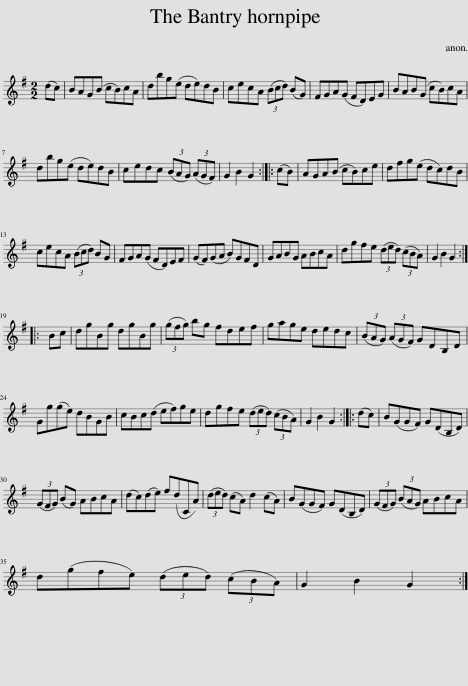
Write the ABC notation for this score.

X:1
L:1/8
M:2/2
I:linebreak $
K:G
V:1 treble
V:1
 (dc) | BAG(B cB)cA | dbg(e de)dB | cecA (3(Bcd) (BG) | FGA(G FD)EG | %5
 BAB(G cB)cA |$ dbg(e de)dB | cedc (3(BAG) (3(AGF) | G2 B2 G2 :: (cB) | %10
 AGA(B cB)ce | dfg(e dc)dB |$ cecA (3(Bcd) BG | FGA(G FD)EF | (GF)(GA B)GFD | %15
 GABG ABcA | dgfe (3(ded) (3(cBA) | G2 B2 G2 ::$ Bc | dgBg dgBg | %20
 (3(gfg) bg fdef | gage dedc | (3(BAG) (3(AGF) GDB,D |$ Gg(ge) dBGB | cBc(d ef)ge | %25
 dgfe (3(ded) (3(cBA) | G2 B2 G2 :: (dc) | B(GGF) G(DB,D) |$ (3(GFG) (BG) ABcA | %30
 (dc)(de) f(dCA) | (3(ded) (cA) d2 (cA) | B(GGF) G(DB,D) | (3(GFG) (3(BAG) ABcA |$ d(gfe) (3(ded) (3(cBA) | %35
 G2 B2 G2 :| %36
